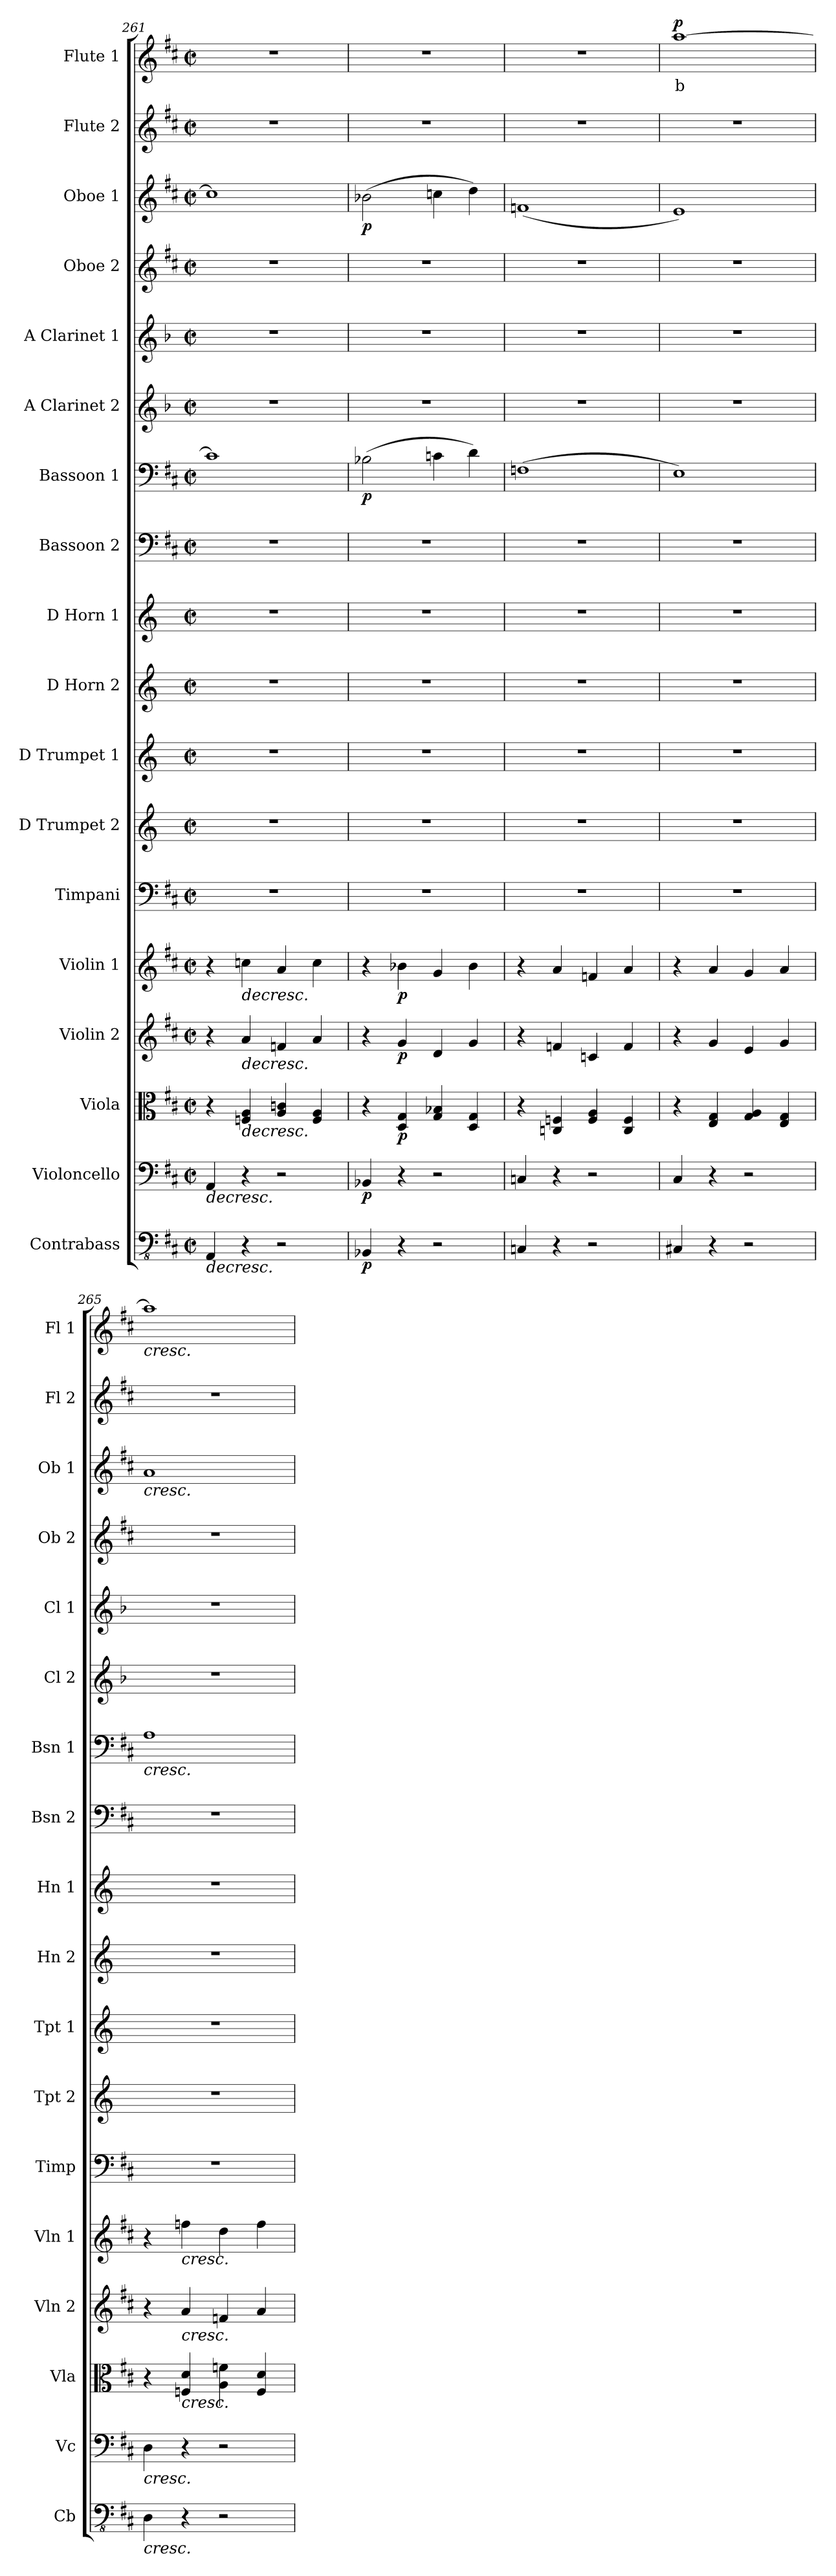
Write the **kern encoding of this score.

**kern	**dynam	**kern	**dynam	**kern	**dynam	**kern	**dynam	**kern	**dynam	**kern	**kern	**kern	**kern	**kern	**kern	**kern	**dynam	**kern	**kern	**kern	**kern	**dynam	**kern	**kern	**text	**dynam
*part18	*part18	*part17	*part17	*part16	*part16	*part15	*part15	*part14	*part14	*part13	*part12	*part11	*part10	*part9	*part8	*part7	*part7	*part6	*part5	*part4	*part3	*part3	*part2	*part1	*part1	*part1
*staff18	*staff18	*staff17	*staff17	*staff16	*staff16	*staff15	*staff15	*staff14	*staff14	*staff13	*staff12	*staff11	*staff10	*staff9	*staff8	*staff7	*staff7	*staff6	*staff5	*staff4	*staff3	*staff3	*staff2	*staff1	*staff1	*staff1
*I"Contrabass	*	*I"Violoncello	*	*I"Viola	*	*I"Violin 2	*	*I"Violin 1	*	*I"Timpani	*I"D Trumpet 2	*I"D Trumpet 1	*I"D Horn 2	*I"D Horn 1	*I"Bassoon 2	*I"Bassoon 1	*	*I"A Clarinet 2	*I"A Clarinet 1	*I"Oboe 2	*I"Oboe 1	*	*I"Flute 2	*I"Flute 1	*	*
*I'Cb	*	*I'Vc	*	*I'Vla	*	*I'Vln 2	*	*I'Vln 1	*	*I'Timp	*I'Tpt 2	*I'Tpt 1	*I'Hn 2	*I'Hn 1	*I'Bsn 2	*I'Bsn 1	*	*I'Cl 2	*I'Cl 1	*I'Ob 2	*I'Ob 1	*	*I'Fl 2	*I'Fl 1	*	*
*clefFv4	*	*clefF4	*	*clefC3	*	*clefG2	*	*clefG2	*	*clefF4	*clefG2	*clefG2	*clefG2	*clefG2	*clefF4	*clefF4	*	*clefG2	*clefG2	*clefG2	*clefG2	*	*clefG2	*clefG2	*	*
*	*	*	*	*	*	*	*	*	*	*	*ITrd-1c-2	*ITrd-1c-2	*ITrd6c10	*ITrd6c10	*	*	*	*ITrd2c3	*ITrd2c3	*	*	*	*	*	*	*
*k[f#c#]	*	*k[f#c#]	*	*k[f#c#]	*	*k[f#c#]	*	*k[f#c#]	*	*k[f#c#]	*k[f#c#]	*k[f#c#]	*k[f#c#]	*k[f#c#]	*k[f#c#]	*k[f#c#]	*	*k[f#c#]	*k[f#c#]	*k[f#c#]	*k[f#c#]	*	*k[f#c#]	*k[f#c#]	*	*
*M2/2	*	*M2/2	*	*M2/2	*	*M2/2	*	*M2/2	*	*M2/2	*M2/2	*M2/2	*M2/2	*M2/2	*M2/2	*M2/2	*	*M2/2	*M2/2	*M2/2	*M2/2	*	*M2/2	*M2/2	*	*
*met(c|)	*	*met(c|)	*	*met(c|)	*	*met(c|)	*	*met(c|)	*	*met(c|)	*met(c|)	*met(c|)	*met(c|)	*met(c|)	*met(c|)	*met(c|)	*	*met(c|)	*met(c|)	*met(c|)	*met(c|)	*	*met(c|)	*met(c|)	*	*
=261	=261	=261	=261	=261	=261	=261	=261	=261	=261	=261	=261	=261	=261	=261	=261	=261	=261	=261	=261	=261	=261	=261	=261	=261	=261	=261
!	!	!LO:TX:b:i:t=decresc.	!	!	!	!	!	!	!	!	!	!	!	!	!	!	!	!	!	!	!	!	!	!	!	!
!LO:TX:b:i:t=decresc.	!	!	!	!	!	!	!	!	!	!	!	!	!	!	!	!	!	!	!	!	!	!	!	!	!	!
4AAA/	.	4AA/	.	4r	.	4r	.	4r	.	1r	1r	1r	1r	1r	1r	1c]	.	1r	1r	1r	1cc]	.	1r	1r	.	.
!	!	!	!	!	!	!	!	!LO:TX:b:i:t=decresc.	!	!	!	!	!	!	!	!	!	!	!	!	!	!	!	!	!	!
!	!	!	!	!	!	!LO:TX:b:i:t=decresc.	!	!	!	!	!	!	!	!	!	!	!	!	!	!	!	!	!	!	!	!
!	!	!	!	!LO:TX:b:i:t=decresc.	!	!	!	!	!	!	!	!	!	!	!	!	!	!	!	!	!	!	!	!	!	!
4r	.	4r	.	4Fn/ 4A/	.	4a/	.	4ccn\	.	.	.	.	.	.	.	.	.	.	.	.	.	.	.	.	.	.
2r	.	2r	.	4A/ 4cn/	.	4fn/	.	4a/	.	.	.	.	.	.	.	.	.	.	.	.	.	.	.	.	.	.
.	.	.	.	4F/ 4A/	.	4a/	.	4cc\	.	.	.	.	.	.	.	.	.	.	.	.	.	.	.	.	.	.
=262	=262	=262	=262	=262	=262	=262	=262	=262	=262	=262	=262	=262	=262	=262	=262	=262	=262	=262	=262	=262	=262	=262	=262	=262	=262	=262
!	!LO:DY:b	!	!LO:DY:b	!	!	!	!	!	!	!	!	!	!	!	!	!	!LO:DY:b	!	!	!	!	!LO:DY:b	!	!	!	!
4BBB-X/	p	4BB-X/	p	4r	.	4r	.	4r	.	1r	1r	1r	1r	1r	1r	(2B-X\	p	1r	1r	1r	(2b-X\	p	1r	1r	.	.
!	!	!	!	!	!LO:DY:b	!	!LO:DY:b	!	!LO:DY:b	!	!	!	!	!	!	!	!	!	!	!	!	!	!	!	!	!
4r	.	4r	.	4D/ 4G/	p	4g/	p	4b-X\	p	.	.	.	.	.	.	.	.	.	.	.	.	.	.	.	.	.
2r	.	2r	.	4G/ 4B-X/	.	4d/	.	4g/	.	.	.	.	.	.	.	4cn\	.	.	.	.	4ccn\	.	.	.	.	.
.	.	.	.	4D/ 4G/	.	4g/	.	4b-\	.	.	.	.	.	.	.	4d\)	.	.	.	.	4dd\)	.	.	.	.	.
=263	=263	=263	=263	=263	=263	=263	=263	=263	=263	=263	=263	=263	=263	=263	=263	=263	=263	=263	=263	=263	=263	=263	=263	=263	=263	=263
4CCn/	.	4Cn/	.	4r	.	4r	.	4r	.	1r	1r	1r	1r	1r	1r	(1Fn	.	1r	1r	1r	(1fn	.	1r	1r	.	.
4r	.	4r	.	4Cn/ 4Fn/	.	4fn/	.	4a/	.	.	.	.	.	.	.	.	.	.	.	.	.	.	.	.	.	.
2r	.	2r	.	4F/ 4A/	.	4cn/	.	4fn/	.	.	.	.	.	.	.	.	.	.	.	.	.	.	.	.	.	.
.	.	.	.	4C/ 4F/	.	4f/	.	4a/	.	.	.	.	.	.	.	.	.	.	.	.	.	.	.	.	.	.
=264	=264	=264	=264	=264	=264	=264	=264	=264	=264	=264	=264	=264	=264	=264	=264	=264	=264	=264	=264	=264	=264	=264	=264	=264	=264	=264
!	!	!	!	!	!	!	!	!	!	!	!	!	!	!	!	!	!	!	!	!	!	!	!	!	!LO:LY:b:color=#FF0000	!LO:DY:b
4CC#X/	.	4C#/	.	4r	.	4r	.	4r	.	1r	1r	1r	1r	1r	1r	1E)	.	1r	1r	1r	1e)	.	1r	[1aa	b	p
4r	.	4r	.	4E/ 4G/	.	4g/	.	4a/	.	.	.	.	.	.	.	.	.	.	.	.	.	.	.	.	.	.
2r	.	2r	.	4G/ 4A/	.	4e/	.	4g/	.	.	.	.	.	.	.	.	.	.	.	.	.	.	.	.	.	.
.	.	.	.	4E/ 4G/	.	4g/	.	4a/	.	.	.	.	.	.	.	.	.	.	.	.	.	.	.	.	.	.
=265	=265	=265	=265	=265	=265	=265	=265	=265	=265	=265	=265	=265	=265	=265	=265	=265	=265	=265	=265	=265	=265	=265	=265	=265	=265	=265
!	!	!	!	!	!	!	!	!	!	!	!	!	!	!	!	!	!	!	!	!	!	!	!	!LO:TX:b:i:t=cresc.	!	!
!	!	!	!	!	!	!	!	!	!	!	!	!	!	!	!	!	!	!	!	!	!LO:TX:b:i:t=cresc.	!	!	!	!	!
!	!	!	!	!	!	!	!	!	!	!	!	!	!	!	!	!LO:TX:b:i:t=cresc.	!	!	!	!	!	!	!	!	!	!
!	!	!LO:TX:b:i:t=cresc.	!	!	!	!	!	!	!	!	!	!	!	!	!	!	!	!	!	!	!	!	!	!	!	!
!LO:TX:b:i:t=cresc.	!	!	!	!	!	!	!	!	!	!	!	!	!	!	!	!	!	!	!	!	!	!	!	!	!	!
4DD\	.	4D\	.	4r	.	4r	.	4r	.	1r	1r	1r	1r	1r	1r	1A	.	1r	1r	1r	1a	.	1r	1aa]	.	.
!	!	!	!	!	!	!	!	!LO:TX:b:i:t=cresc.	!	!	!	!	!	!	!	!	!	!	!	!	!	!	!	!	!	!
!	!	!	!	!	!	!LO:TX:b:i:t=cresc.	!	!	!	!	!	!	!	!	!	!	!	!	!	!	!	!	!	!	!	!
!	!	!	!	!LO:TX:b:i:t=cresc.	!	!	!	!	!	!	!	!	!	!	!	!	!	!	!	!	!	!	!	!	!	!
4r	.	4r	.	4Fn/ 4d/	.	4a/	.	4ffn\	.	.	.	.	.	.	.	.	.	.	.	.	.	.	.	.	.	.
2r	.	2r	.	4A\ 4fn\	.	4fn/	.	4dd\	.	.	.	.	.	.	.	.	.	.	.	.	.	.	.	.	.	.
.	.	.	.	4F/ 4d/	.	4a/	.	4ff\	.	.	.	.	.	.	.	.	.	.	.	.	.	.	.	.	.	.
=	=	=	=	=	=	=	=	=	=	=	=	=	=	=	=	=	=	=	=	=	=	=	=	=	=	=
*-	*-	*-	*-	*-	*-	*-	*-	*-	*-	*-	*-	*-	*-	*-	*-	*-	*-	*-	*-	*-	*-	*-	*-	*-	*-	*-
